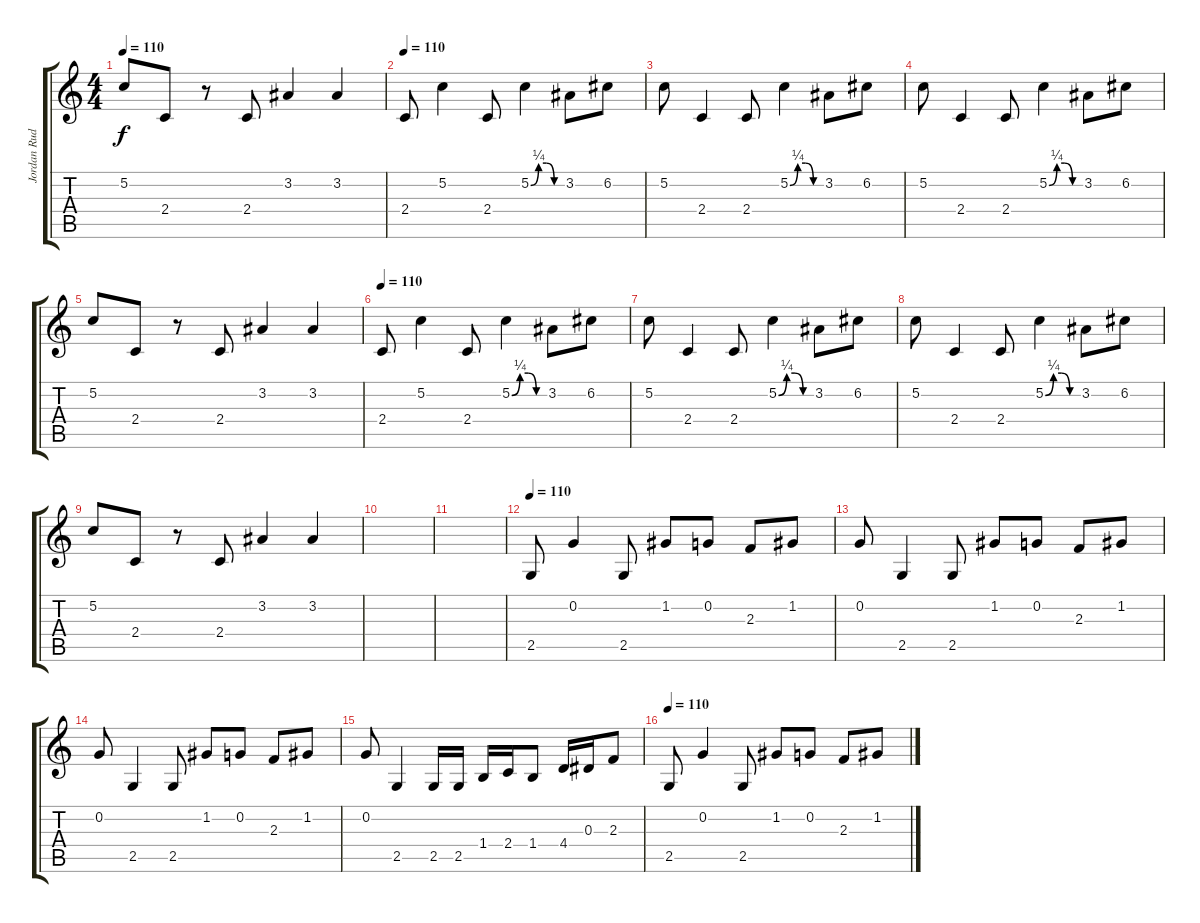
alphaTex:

\track ("Jordan Rudess" "Jordan Rud") {instrument lead1square}
\staff {score tabs}
\tuning (C5 G4 Eb4 Bb3 F3 C3) {hide}
\ts (4 4)
\tempo 110
\clef g2
\ks c
5.2.8{dy f} 2.4.8 r.8 2.4.8 3.2.4 3.2.4 |
\tempo 110
2.4.8 5.2.4 2.4.8 5.2{be (custom 0 0 15 1 30 1 45 0 60 0)}.4 3.2.8 6.2.8 |
5.2.8 2.4.4 2.4.8 5.2{be (custom 0 0 15 1 30 1 45 0 60 0)}.4 3.2.8 6.2.8 |
5.2.8 2.4.4 2.4.8 5.2{be (custom 0 0 15 1 30 1 45 0 60 0)}.4 3.2.8 6.2.8 |
5.2.8 2.4.8 r.8 2.4.8 3.2.4 3.2.4 |
\tempo 110
2.4.8 5.2.4 2.4.8 5.2{be (custom 0 0 15 1 30 1 45 0 60 0)}.4 3.2.8 6.2.8 |
5.2.8 2.4.4 2.4.8 5.2{be (custom 0 0 15 1 30 1 45 0 60 0)}.4 3.2.8 6.2.8 |
5.2.8 2.4.4 2.4.8 5.2{be (custom 0 0 15 1 30 1 45 0 60 0)}.4 3.2.8 6.2.8 |
5.2.8 2.4.8 r.8 2.4.8 3.2.4 3.2.4 |
|
|
\tempo 110
2.5.8{instrument lead2sawtooth} 0.2.4 2.5.8 1.2.8 0.2.8 2.3.8 1.2.8 |
0.2.8 2.5.4 2.5.8 1.2.8 0.2.8 2.3.8 1.2.8 |
0.2.8 2.5.4 2.5.8 1.2.8 0.2.8 2.3.8 1.2.8 |
0.2.8 2.5.4 2.5.16 2.5.16 1.4.16 2.4.16 1.4.8 4.4.16 0.3.16 2.3.8 |
\tempo 110
2.5.8 0.2.4 2.5.8 1.2.8 0.2.8 2.3.8 1.2.8
